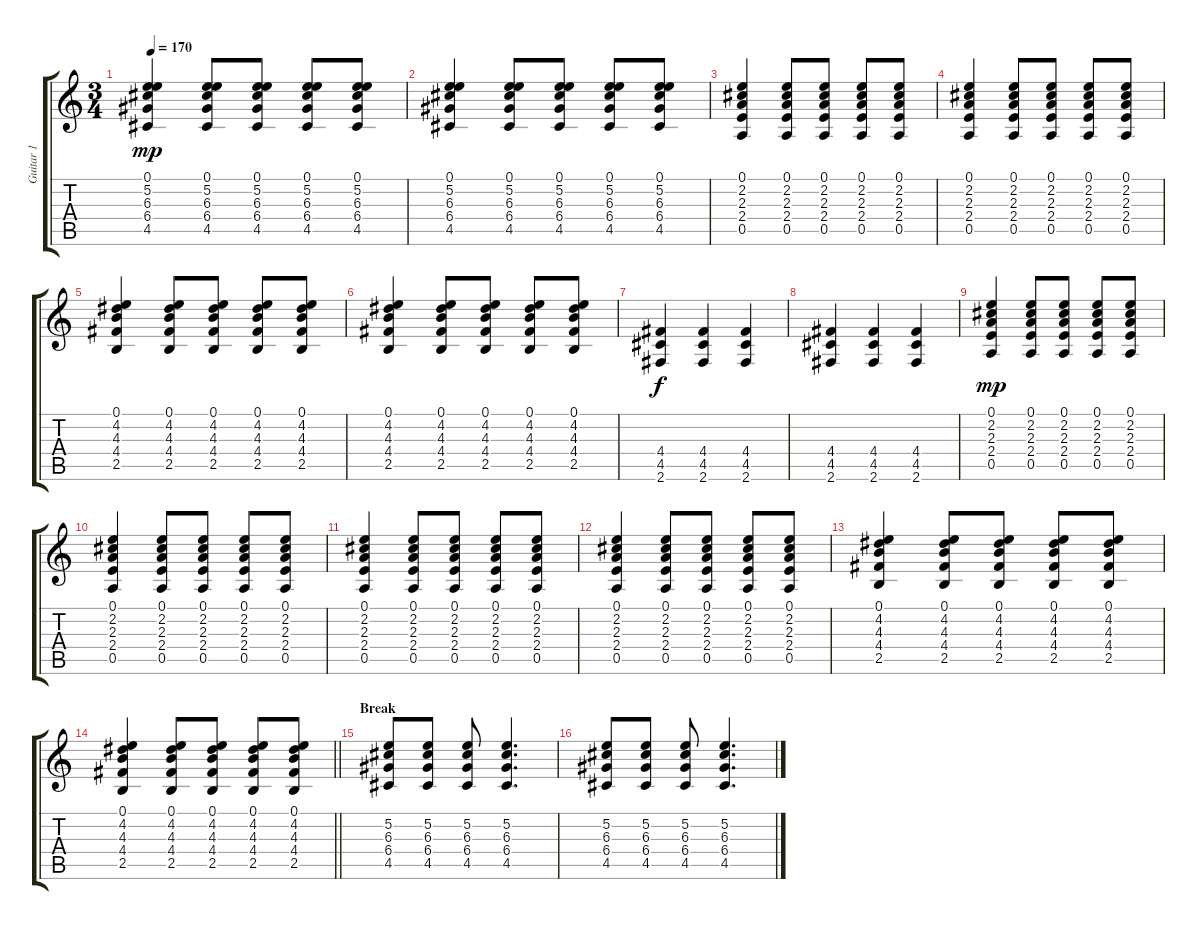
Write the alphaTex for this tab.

\track ("Guitar 1" "Guitar 1") {instrument electricguitarclean}
\staff {score tabs}
\tuning (E4 B3 G3 D3 A2 E2) {hide}
\ts (3 4)
\tempo 170
\clef g2
\ks c
(0.1 5.2 6.3 6.4 4.5).4{dy mp} (0.1 5.2 6.3 6.4 4.5).8 (0.1 5.2 6.3 6.4 4.5).8 (0.1 5.2 6.3 6.4 4.5).8 (0.1 5.2 6.3 6.4 4.5).8 |
(0.1 5.2 6.3 6.4 4.5).4 (0.1 5.2 6.3 6.4 4.5).8 (0.1 5.2 6.3 6.4 4.5).8 (0.1 5.2 6.3 6.4 4.5).8 (0.1 5.2 6.3 6.4 4.5).8 |
(0.1 2.2 2.3 2.4 0.5).4 (0.1 2.2 2.3 2.4 0.5).8 (0.1 2.2 2.3 2.4 0.5).8 (0.1 2.2 2.3 2.4 0.5).8 (0.1 2.2 2.3 2.4 0.5).8 |
(0.1 2.2 2.3 2.4 0.5).4 (0.1 2.2 2.3 2.4 0.5).8 (0.1 2.2 2.3 2.4 0.5).8 (0.1 2.2 2.3 2.4 0.5).8 (0.1 2.2 2.3 2.4 0.5).8 |
(0.1 4.2 4.3 4.4 2.5).4 (0.1 4.2 4.3 4.4 2.5).8 (0.1 4.2 4.3 4.4 2.5).8 (0.1 4.2 4.3 4.4 2.5).8 (0.1 4.2 4.3 4.4 2.5).8 |
(0.1 4.2 4.3 4.4 2.5).4 (0.1 4.2 4.3 4.4 2.5).8 (0.1 4.2 4.3 4.4 2.5).8 (0.1 4.2 4.3 4.4 2.5).8 (0.1 4.2 4.3 4.4 2.5).8 |
(4.4 4.5 2.6).4{dy f} (4.4 4.5 2.6).4 (4.4 4.5 2.6).4 |
(4.4 4.5 2.6).4 (4.4 4.5 2.6).4 (4.4 4.5 2.6).4 |
(0.1 2.2 2.3 2.4 0.5).4{dy mp} (0.1 2.2 2.3 2.4 0.5).8 (0.1 2.2 2.3 2.4 0.5).8 (0.1 2.2 2.3 2.4 0.5).8 (0.1 2.2 2.3 2.4 0.5).8 |
(0.1 2.2 2.3 2.4 0.5).4 (0.1 2.2 2.3 2.4 0.5).8 (0.1 2.2 2.3 2.4 0.5).8 (0.1 2.2 2.3 2.4 0.5).8 (0.1 2.2 2.3 2.4 0.5).8 |
(0.1 2.2 2.3 2.4 0.5).4 (0.1 2.2 2.3 2.4 0.5).8 (0.1 2.2 2.3 2.4 0.5).8 (0.1 2.2 2.3 2.4 0.5).8 (0.1 2.2 2.3 2.4 0.5).8 |
(0.1 2.2 2.3 2.4 0.5).4 (0.1 2.2 2.3 2.4 0.5).8 (0.1 2.2 2.3 2.4 0.5).8 (0.1 2.2 2.3 2.4 0.5).8 (0.1 2.2 2.3 2.4 0.5).8 |
(0.1 4.2 4.3 4.4 2.5).4 (0.1 4.2 4.3 4.4 2.5).8 (0.1 4.2 4.3 4.4 2.5).8 (0.1 4.2 4.3 4.4 2.5).8 (0.1 4.2 4.3 4.4 2.5).8 |
\barLineRight lightlight
(0.1 4.2 4.3 4.4 2.5).4 (0.1 4.2 4.3 4.4 2.5).8 (0.1 4.2 4.3 4.4 2.5).8 (0.1 4.2 4.3 4.4 2.5).8 (0.1 4.2 4.3 4.4 2.5).8 |
\section ("" "Break")
(5.2 6.3 6.4 4.5).8 (5.2 6.3 6.4 4.5).8 (5.2 6.3 6.4 4.5).8 (5.2 6.3 6.4 4.5).4{d} |
(5.2 6.3 6.4 4.5).8 (5.2 6.3 6.4 4.5).8 (5.2 6.3 6.4 4.5).8 (5.2 6.3 6.4 4.5).4{d}
